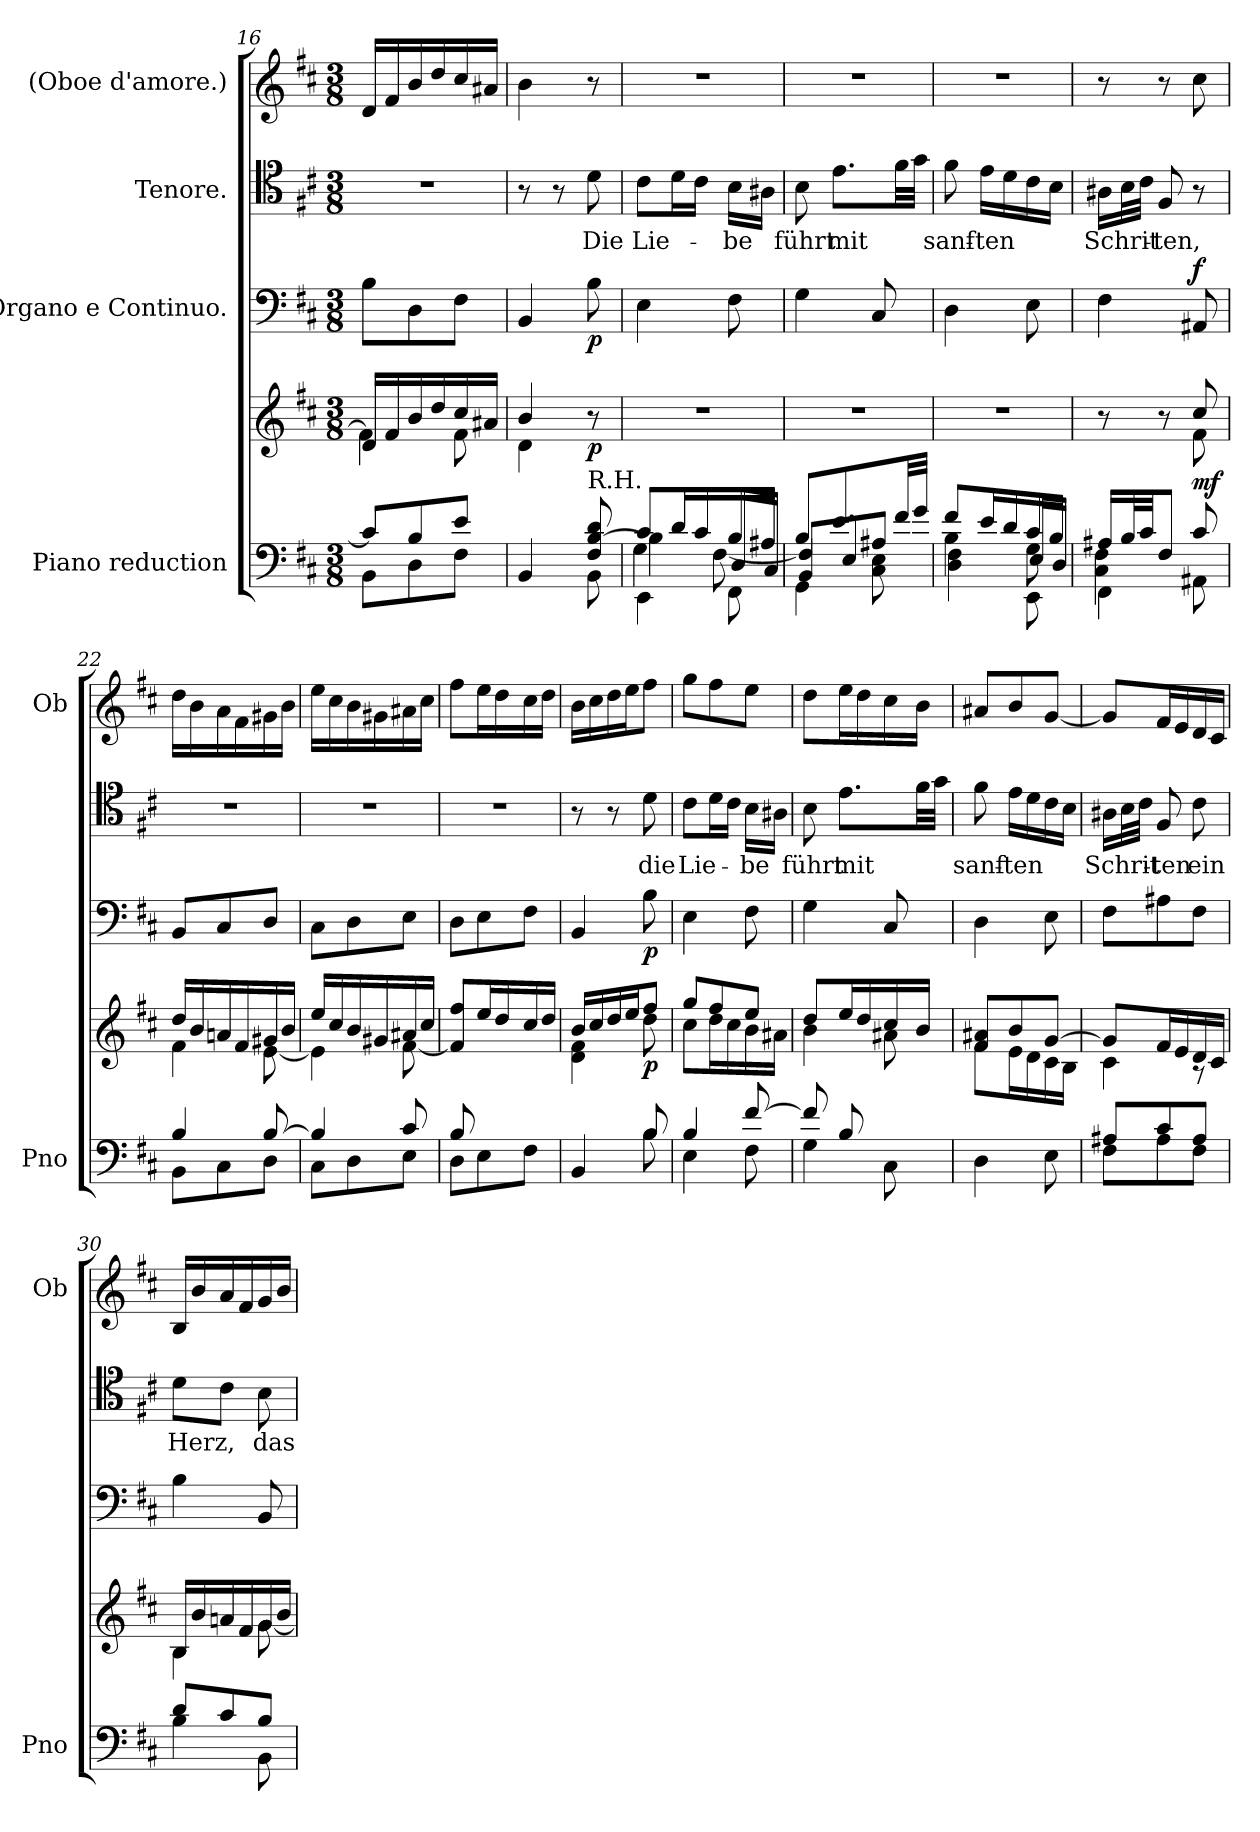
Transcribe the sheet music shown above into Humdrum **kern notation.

**kern	**kern	**dynam	**kern	**dynam	**kern	**text	**kern
*part4	*part4	*part4	*part3	*part3	*part2	*part2	*part1
*staff5	*staff4	*staff4/5	*staff3	*staff3	*staff2	*staff2	*staff1
*I"Piano reduction	*	*	*I"Organo e  Continuo.	*	*I"Tenore.	*	*I"(Oboe d'amore.)
*I'Pno	*	*	*	*	*	*	*I'Ob
*clefF4	*clefG2	*	*clefF4	*	*clefC4	*	*clefG2
*k[f#c#]	*k[f#c#]	*	*k[f#c#]	*	*k[f#c#]	*	*k[f#c#]
*D:	*D:	*	*D:	*	*D:	*	*D:
*M3/8	*M3/8	*	*M3/8	*	*M3/8	*	*M3/8
=16	=16	=16	=16	=16	=16	=16	=16
*^	*^	*	*	*	*	*	*
8c#/L]	8BB\L	16d/LL	4f#\]	.	8B\L	.	4.r	.	16d/LL
.	.	16f#/	.	.	.	.	.	.	16f#/
8B/	8D\	16b/	.	.	8D\	.	.	.	16b/
.	.	16dd/	.	.	.	.	.	.	16dd/
8e/J	8F#\J	16cc#/	8f#\	.	8F#\J	.	.	.	16cc#/
.	.	16a#X/JJ	.	.	.	.	.	.	16a#X/JJ
=17	=17	=17	=17	=17	=17	=17	=17	=17	=17
4BB/	4ryy	4b/	4d\	.	4BB/	.	8r	.	4b\
.	.	.	.	.	.	.	8r	.	.
!LO:TX:a:t=R.H.	!	!	!	!	!	!	!	!	!
!	!	!	!	!LO:DY:b	!	!LO:DY:b	!	!LO:LY:b	!
8F#/ [8B/ 8d/	8BB\	8r	8ryy	p	8B\	p	8d\	Die	8r
=18	=18	=18	=18	=18	=18	=18	=18	=18	=18
*^	*^	*	*	*	*	*	*	*	*
!	!	!	!	!	!	!	!	!	!	!LO:LY:b	!
*	*	*	*	*v	*v	*	*	*	*	*	*
8c#/L	4EE\	4B\]	4G\	4.r	.	4E\	.	8c#\L	Lie-	4.r
16d/L	.	.	.	.	.	.	.	16d\L	.	.
16c#/	.	.	.	.	.	.	.	16c#\JJ	.	.
!	!	!	!	!	!	!	!	!	!LO:LY:b	!
16B/	8FF#\	16D/LL	[8F#\	.	.	8F#\	.	16B\LL	be	.
16A#X/JJ	.	16C#/JJ	.	.	.	.	.	16A#X\JJ	.	.
=19	=19	=19	=19	=19	=19	=19	=19	=19	=19	=19
!	!	!	!	!	!	!	!	!	!LO:LY:b	!
8B/L	4GG\	4BB/	8F#/L]	4.r	.	4G\	.	8B\	führt	4.r
!	!	!	!	!	!	!	!	!	!LO:LY:b	!
8.e/	.	.	8E/	.	.	.	.	8.e\L	mit	.
.	8C#\ 8E\	8ryy	8A#X\J	.	.	8C#/	.	.	.	.
32f#/LL	.	.	.	.	.	.	.	32f#\LL	.	.
32g/JJJ	.	.	.	.	.	.	.	32g\JJJ	.	.
!!LO:LB:g=z
=20	=20	=20	=20	=20	=20	=20	=20	=20	=20	=20
!	!	!	!	!	!	!	!	!	!LO:LY:b	!
8f#/L	4B\	4F#\	4D\	4.r	.	4D\	.	8f#\	sanf-	4.r
!	!	!	!	!	!	!	!	!	!LO:LY:b	!
16e/L	.	.	.	.	.	.	.	16e\LL	ten	.
16d/	.	.	.	.	.	.	.	16d\	.	.
16c#/	8EE\	16E/LL	8G\	.	.	8E\	.	16c#\	.	.
16B/JJ	.	16D/JJ	.	.	.	.	.	16B\JJ	.	.
*	*	*v	*v	*	*	*	*	*	*	*
=21	=21	=21	=21	=21	=21	=21	=21	=21	=21
*	*	*	*^	*	*	*	*	*	*
!	!	!	!	!	!	!	!	!	!LO:LY:b	!
16A#X/LL	4FF#\	4C#\ 4F#\	8r	4ryy	.	4F#\	.	16A#X\LL	Schrit-	8r
32B/L	.	.	.	.	.	.	.	32B\L	.	.
32c#/JJ	.	.	.	.	.	.	.	32c#\JJJ	.	.
!	!	!	!	!	!	!	!	!	!LO:LY:b	!
8F#/J	.	.	8r	.	.	.	.	8F#/	ten,	8r
!	!	!	!	!	!LO:DY:b	!	!LO:DY:a	!	!	!
8c#/	8AA#X\	8ryy	8cc#/	8f#\	mf	8AA#X/	f	8r	.	8cc#\
*	*v	*v	*	*	*	*	*	*	*	*
=22	=22	=22	=22	=22	=22	=22	=22	=22	=22
4B/	8BB\L	16dd/LL	4f#\	.	8BB/L	.	4.r	.	16dd\LL
.	.	16b/	.	.	.	.	.	.	16b\
.	8C#\	16an/	.	.	8C#/	.	.	.	16a\
.	.	16f#/	.	.	.	.	.	.	16f#\
[8B/	8D\J	16g#X/	[8e\	.	8D/J	.	.	.	16g#X\
.	.	16b/JJ	.	.	.	.	.	.	16b\JJ
=23	=23	=23	=23	=23	=23	=23	=23	=23	=23
4B/]	8C#\L	16ee/LL	4e\]	.	8C#\L	.	4.r	.	16ee\LL
.	.	16cc#/	.	.	.	.	.	.	16cc#\
.	8D\	16b/	.	.	8D\	.	.	.	16b\
.	.	16g#X/	.	.	.	.	.	.	16g#X\
8c#/	8E\J	16a#X/	[8f#\	.	8E\J	.	.	.	16a#X\
.	.	16cc#/JJ	.	.	.	.	.	.	16cc#\JJ
=24	=24	=24	=24	=24	=24	=24	=24	=24	=24
8B/L	8D\L	8f#/] 8ff#/L	8ryy	.	8D\L	.	4.r	.	8ff#\L
4ryy	8E\	16ee/L	16gn\ 16cc#\L	.	8E\	.	.	.	16ee\L
.	.	16dd/	16f#\ 16b\J	.	.	.	.	.	16dd\
.	8F#\J	16cc#/	8e\ 8a#X\J	.	8F#\J	.	.	.	16cc#\
.	.	16dd/JJ	.	.	.	.	.	.	16dd\JJ
=25	=25	=25	=25	=25	=25	=25	=25	=25	=25
4BB/	4ryy	16b/LL	4d\ 4f#\	.	4BB/	.	8r	.	16b\LL
.	.	16cc#/	.	.	.	.	.	.	16cc#\
.	.	16dd/	.	.	.	.	8r	.	16dd\
.	.	16ee/J	.	.	.	.	.	.	16ee\J
!	!	!	!	!LO:DY:b	!	!LO:DY:b	!	!LO:LY:b	!
8B/	8B\	8ff#/J	8dd\	p	8B\	p	8d\	die	8ff#\J
=26	=26	=26	=26	=26	=26	=26	=26	=26	=26
!	!	!	!	!	!	!	!	!LO:LY:b	!
4B/	4E\	8gg/L	8cc#\L	.	4E\	.	8c#\L	Lie-	8gg\L
.	.	8ff#/	16dd\L	.	.	.	16d\L	.	8ff#\
.	.	.	16cc#\	.	.	.	16c#\JJ	.	.
!	!	!	!	!	!	!	!	!LO:LY:b	!
[8f#/	8F#\	8ee/J	16b\	.	8F#\	.	16B\LL	be	8ee\J
.	.	.	16a#X\JJ	.	.	.	16A#X\JJ	.	.
=27	=27	=27	=27	=27	=27	=27	=27	=27	=27
*	*	*	*^	*	*	*	*	*	*
!	!	!	!	!	!	!	!	!	!LO:LY:b	!
8f#/L]	4G\	8dd/L	4b\	4ryy	.	4G\	.	8B\	führt	8dd\L
!	!	!	!	!	!	!	!	!	!LO:LY:b	!
8B/	.	16ee/L	.	.	.	.	.	8.e\L	mit	16ee\L
.	.	16dd/	.	.	.	.	.	.	.	16dd\
8ryy	8C#\	16cc#/	8a#X\	8e\J	.	8C#/	.	.	.	16cc#\
.	.	16b/JJ	.	.	.	.	.	32f#\LL	.	16b\JJ
.	.	.	.	.	.	.	.	32g\JJJ	.	.
*v	*v	*	*	*	*	*	*	*	*	*
=28	=28	=28	=28	=28	=28	=28	=28	=28	=28
!	!	!	!	!	!	!	!	!LO:LY:b	!
4D\	8a#X/L	8f#\L	4f#/	.	4D\	.	8f#\	sanf-	8a#X/L
!	!	!	!	!	!	!	!	!LO:LY:b	!
.	8b/	16e\L	.	.	.	.	16e\LL	ten	8b/
.	.	16d\	.	.	.	.	16d\	.	.
8E\	[8g/J	16c#\	8ryy	.	8E\	.	16c#\	.	[8g/J
.	.	16B\JJ	.	.	.	.	16B\JJ	.	.
*	*	*v	*v	*	*	*	*	*	*
!!LO:PB:g=z
=29	=29	=29	=29	=29	=29	=29	=29	=29
*^	*	*	*	*	*	*	*	*
!	!	!	!	!	!	!	!	!LO:LY:b	!
8A#X/L	8F#\L	8g/L]	4c#\	.	8F#\L	.	16A#X\LL	Schrit-	8g/L]
.	.	.	.	.	.	.	32B\L	.	.
.	.	.	.	.	.	.	32c#\JJJ	.	.
!	!	!	!	!	!	!	!	!LO:LY:b	!
8c#/	8A#\	16f#/L	.	.	8A#X\	.	8F#/	ten	16f#/L
.	.	16e/	.	.	.	.	.	.	16e/
!	!	!	!	!	!	!	!	!LO:LY:b	!
8A#/J	8F#\J	16d/	8rA	.	8F#\J	.	8c#\	ein	16d/
.	.	16c#/JJ	.	.	.	.	.	.	16c#/JJ
=30	=30	=30	=30	=30	=30	=30	=30	=30	=30
!	!	!	!	!	!	!	!	!LO:LY:b	!
8d/L	4B\	16B/LL	4B\	.	4B\	.	8d\L	Herz,	16B/LL
.	.	16b/	.	.	.	.	.	.	16b/
8c#/	.	16an/	.	.	.	.	8c#\J	.	16a/
.	.	16f#/	.	.	.	.	.	.	16f#/
!	!	!	!	!	!	!	!	!LO:LY:b	!
8B/J	8BB\	16g/	[8g\	.	8BB/	.	8B\	das	16g/
.	.	16b/JJ	.	.	.	.	.	.	16b/JJ
*v	*v	*	*	*	*	*	*	*	*
*	*v	*v	*	*	*	*	*	*
=	=	=	=	=	=	=	=
*-	*-	*-	*-	*-	*-	*-	*-
